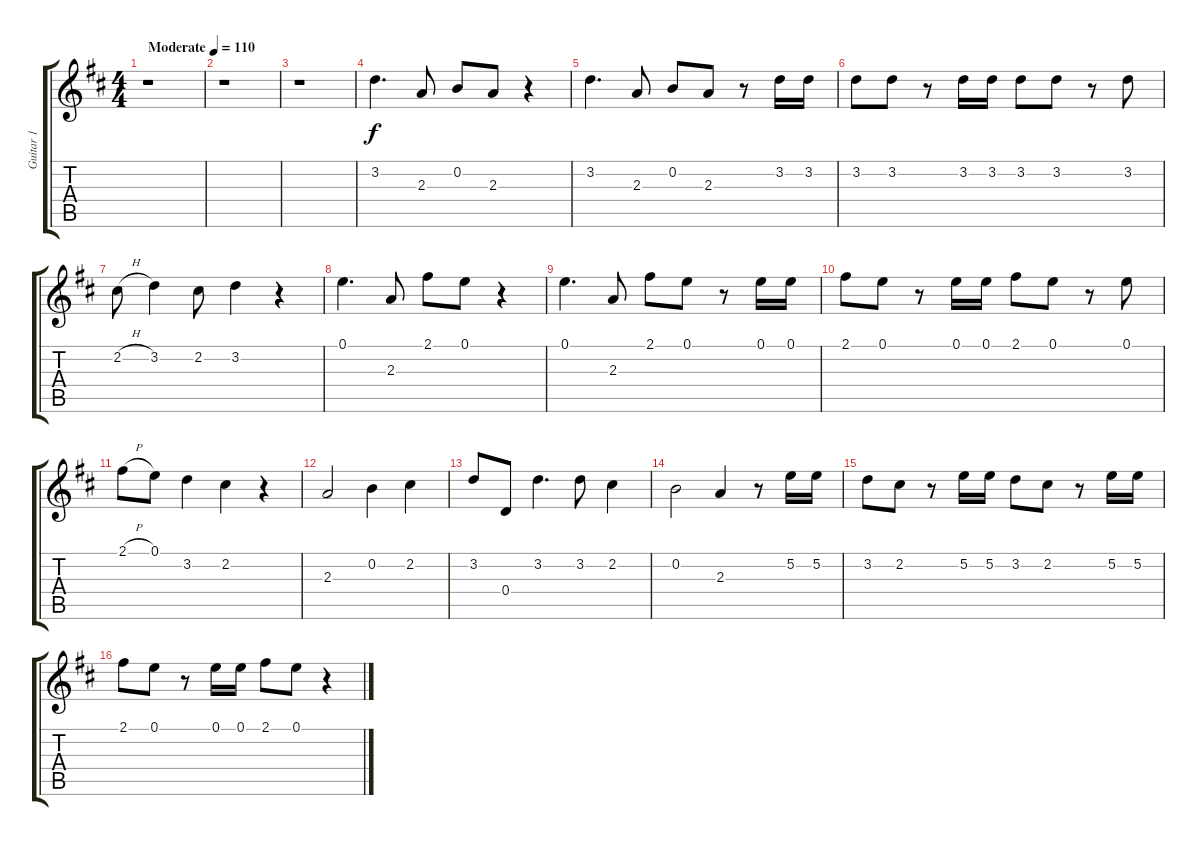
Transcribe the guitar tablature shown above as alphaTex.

\track ("Guitar 1" "Guitar 1") {instrument electricguitarjazz}
\staff {score tabs}
\tuning (E4 B3 G3 D3 A2 E2) {hide}
\ts (4 4)
\tempo (110 "Moderate")
\clef g2
\ks d
r.1{dy f instrument electricguitarjazz} |
r.1 |
r.1 |
3.2.4{d} 2.3.8 0.2.8 2.3.8 r.4 |
3.2.4{d} 2.3.8 0.2.8 2.3.8 r.8 3.2.16 3.2.16 |
3.2.8 3.2.8 r.8 3.2.16 3.2.16 3.2.8 3.2.8 r.8 3.2.8 |
2.2{h}.8 3.2.4 2.2.8 3.2.4 r.4 |
0.1.4{d} 2.3.8 2.1.8 0.1.8 r.4 |
0.1.4{d} 2.3.8 2.1.8 0.1.8 r.8 0.1.16 0.1.16 |
2.1.8 0.1.8 r.8 0.1.16 0.1.16 2.1.8 0.1.8 r.8 0.1.8 |
2.1{h}.8 0.1.8 3.2.4 2.2.4 r.4 |
2.3.2 0.2.4 2.2.4 |
3.2.8 0.4.8 3.2.4{d} 3.2.8 2.2.4 |
0.2.2 2.3.4 r.8 5.2.16 5.2.16 |
3.2.8 2.2.8 r.8 5.2.16 5.2.16 3.2.8 2.2.8 r.8 5.2.16 5.2.16 |
2.1.8 0.1.8 r.8 0.1.16 0.1.16 2.1.8 0.1.8 r.4
